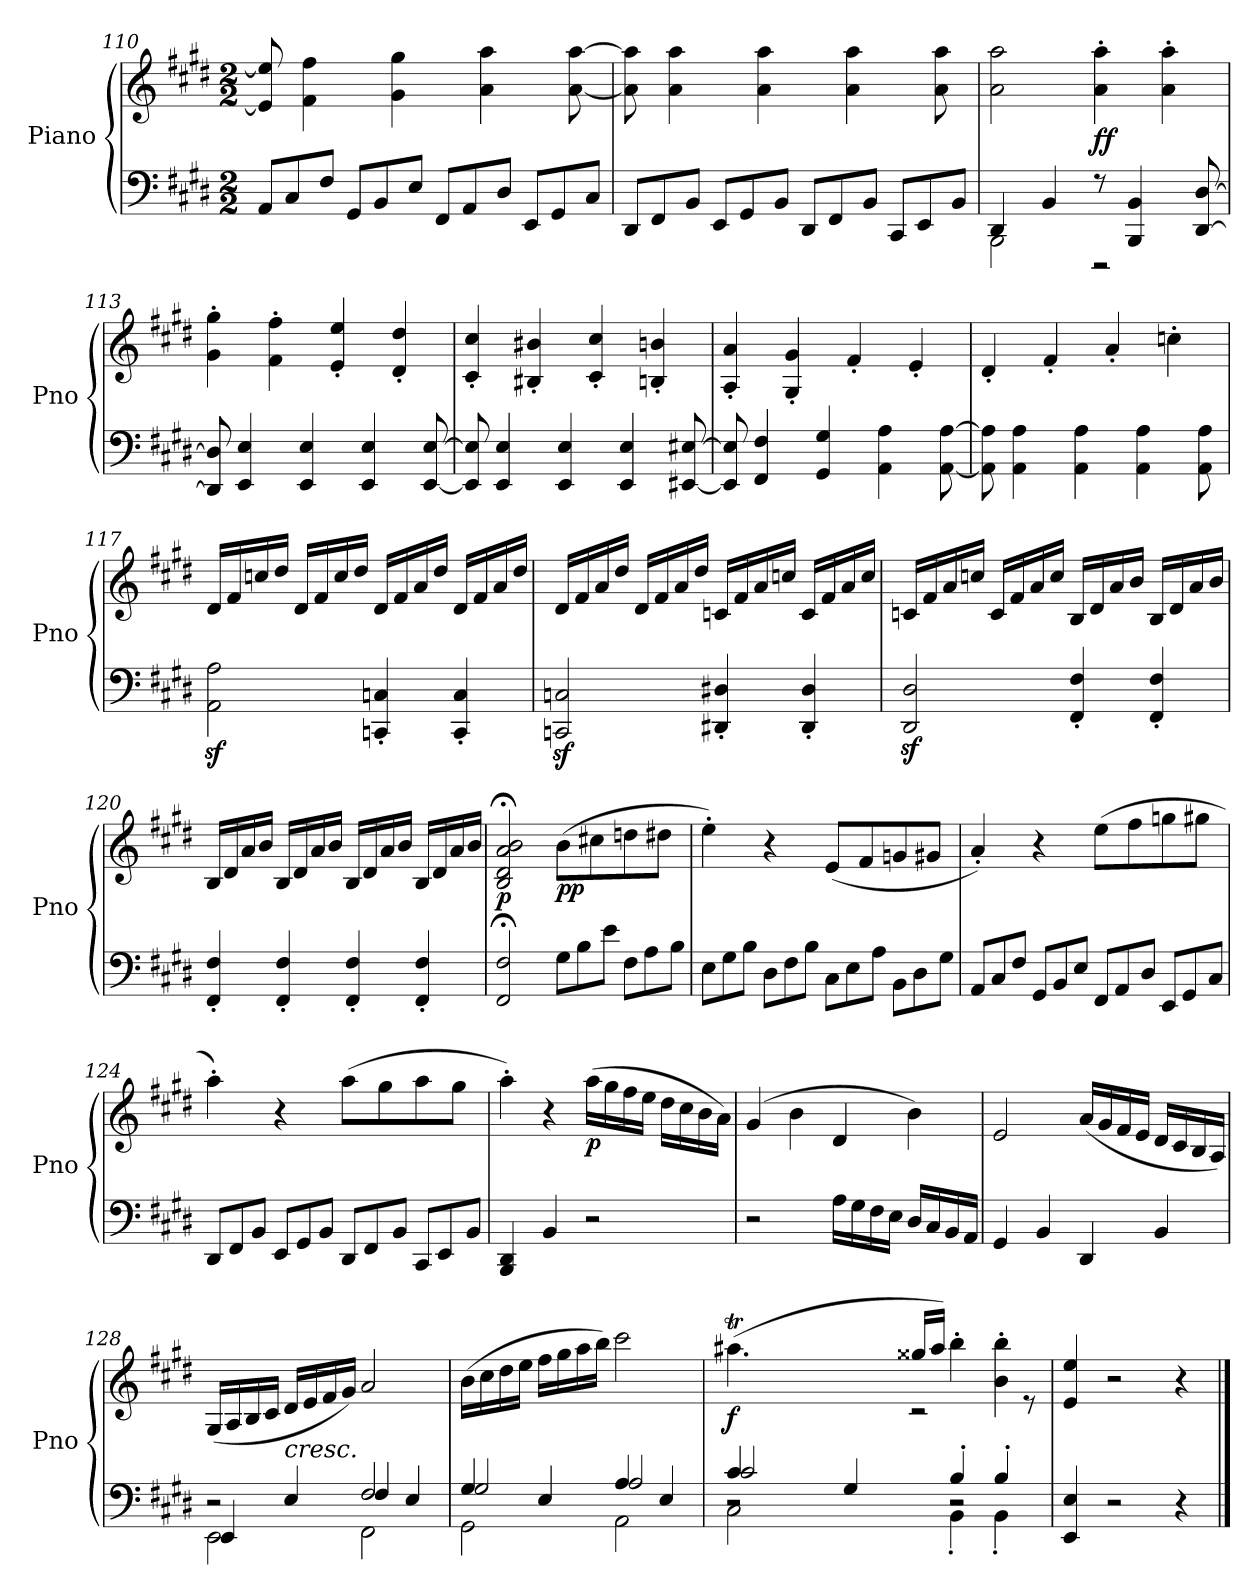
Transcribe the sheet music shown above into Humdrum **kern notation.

**kern	**kern	**dynam
*part1	*part1	*part1
*staff2	*staff1	*staff1/2
*I"Piano	*	*
*I'Pno	*	*
*clefF4	*clefG2	*
*k[f#c#g#d#]	*k[f#c#g#d#]	*
*M2/2	*M2/2	*
*Xtuplet	*	*
=110	=110	=110
12AA/L	8e/] 8ee/]	.
12C#/	.	.
.	4f#\ 4ff#\	.
12F#/J	.	.
12GG#/L	.	.
12BB/	.	.
.	4g#\ 4gg#\	.
12E/J	.	.
12FF#/L	.	.
12AA/	.	.
.	4a\ 4aa\	.
12D#/J	.	.
12EE/L	.	.
12GG#/	.	.
.	[8a\ [8aa\	.
12C#/J	.	.
!!LO:LB:g=z
=111	=111	=111
12DD#/L	8a\] 8aa\]	.
12FF#/	.	.
.	4a\ 4aa\	.
12BB/J	.	.
12EE/L	.	.
12GG#/	.	.
.	4a\ 4aa\	.
12BB/J	.	.
12DD#/L	.	.
12FF#/	.	.
.	4a\ 4aa\	.
12BB/J	.	.
12CC#/L	.	.
12EE/	.	.
.	8a\ 8aa\	.
12BB/J	.	.
=112	=112	=112
*^	*	*
4DD#/	2BBB\	2a\ 2aa\	.
4BB/	.	.	.
!	!	!	!LO:DY:b
8r	2r	4a\' 4aa\'	ff
4BBB/ 4BB/	.	.	.
.	.	4a\' 4aa\'	.
[8DD#/ [8D#/	.	.	.
*v	*v	*	*
=113	=113	=113
8DD#/] 8D#/]	4g#\' 4gg#\'	.
4EE/ 4E/	.	.
.	4f#\' 4ff#\'	.
4EE/ 4E/	.	.
.	4e/' 4ee/'	.
4EE/ 4E/	.	.
.	4d#/' 4dd#/'	.
[8EE/ [8E/	.	.
=114	=114	=114
8EE/] 8E/]	4c#/' 4cc#/'	.
4EE/ 4E/	.	.
.	4B#X/' 4b#X/'	.
4EE/ 4E/	.	.
.	4c#/' 4cc#/'	.
4EE/ 4E/	.	.
.	4Bn/' 4bn/'	.
[8EE#X/ [8E#X/	.	.
!!LO:LB:g=z
=115	=115	=115
8EE#/] 8E#/]	4A/' 4a/'	.
4FF#/ 4F#/	.	.
.	4G#/' 4g#/'	.
4GG#/ 4G#/	.	.
.	4f#'/	.
4AA\ 4A\	.	.
.	4e'/	.
[8AA\ [8A\	.	.
=116	=116	=116
8AA\] 8A\]	4d#'/	.
4AA\ 4A\	.	.
.	4f#'/	.
4AA\ 4A\	.	.
.	4a'/	.
4AA\ 4A\	.	.
.	4ccn'\	.
8AA\ 8A\	.	.
=117	=117	=117
2AA\z> 2A\z>	16d#/LL	.
.	16f#/	.
.	16ccn/	.
.	16dd#/JJ	.
.	16d#/LL	.
.	16f#/	.
.	16cc/	.
.	16dd#/JJ	.
4CCn/' 4Cn/'	16d#/LL	.
.	16f#/	.
.	16a/	.
.	16dd#/JJ	.
4CC/' 4C/'	16d#/LL	.
.	16f#/	.
.	16a/	.
.	16dd#/JJ	.
!!LO:LB:g=z
=118	=118	=118
2CCn/z> 2Cn/z>	16d#/LL	.
.	16f#/	.
.	16a/	.
.	16dd#/JJ	.
.	16d#/LL	.
.	16f#/	.
.	16a/	.
.	16dd#/JJ	.
4DD#X/' 4D#X/'	16cn/LL	.
.	16f#/	.
.	16a/	.
.	16ccn/JJ	.
4DD#/' 4D#/'	16c/LL	.
.	16f#/	.
.	16a/	.
.	16cc/JJ	.
=119	=119	=119
2DD#/z> 2D#/z>	16cn/LL	.
.	16f#/	.
.	16a/	.
.	16ccn/JJ	.
.	16c/LL	.
.	16f#/	.
.	16a/	.
.	16cc/JJ	.
4FF#/' 4F#/'	16B/LL	.
.	16d#/	.
.	16a/	.
.	16b/JJ	.
4FF#/' 4F#/'	16B/LL	.
.	16d#/	.
.	16a/	.
.	16b/JJ	.
!!LO:PB:g=z
=120	=120	=120
!	!	!LO:DY:b
4FF#/' 4F#/'	16B/LL	other-dynamics
.	16d#/	.
.	16a/	.
.	16b/JJ	.
4FF#/' 4F#/'	16B/LL	.
.	16d#/	.
.	16a/	.
.	16b/JJ	.
4FF#/' 4F#/'	16B/LL	.
.	16d#/	.
.	16a/	.
.	16b/JJ	.
4FF#/' 4F#/'	16B/LL	.
.	16d#/	.
.	16a/	.
.	16b/JJ	.
=121	=121	=121
!	!	!LO:DY:b
2FF#/; 2F#/;	2B/;< 2d#/;< 2a/;< 2b/;<	p
!	!	!LO:DY:b
12G#\L	(>8b\L	pp
12B\	.	.
.	8cc#X\	.
12e\J	.	.
12F#\L	8ddn\	.
12A\	.	.
.	8dd#X\J	.
12B\J	.	.
=122	=122	=122
12E\L	4ee'\)	.
12G#\	.	.
12B\J	.	.
12D#\L	4r	.
12F#\	.	.
12B\J	.	.
12C#\L	(<8e/L	.
12E\	.	.
.	8f#/	.
12A\J	.	.
12BB\L	8gn/	.
12D#\	.	.
.	8g#X/J	.
12G#\J	.	.
!!LO:LB:g=z
=123	=123	=123
12AA/L	4a'/)	.
12C#/	.	.
12F#/J	.	.
12GG#/L	4r	.
12BB/	.	.
12E/J	.	.
12FF#/L	(>8ee\L	.
12AA/	.	.
.	8ff#\	.
12D#/J	.	.
12EE/L	8ggn\	.
12GG#/	.	.
.	8gg#X\J	.
12C#/J	.	.
=124	=124	=124
12DD#/L	4aa'\)	.
12FF#/	.	.
12BB/J	.	.
12EE/L	4r	.
12GG#/	.	.
12BB/J	.	.
12DD#/L	(>8aa\L	.
12FF#/	.	.
.	8gg#\	.
12BB/J	.	.
12CC#/L	8aa\	.
12EE/	.	.
.	8gg#\J	.
12BB/J	.	.
=125	=125	=125
4BBB/ 4DD#/	4aa'\)	.
4BB/	4r	.
!	!	!LO:DY:b
2r	(>16aa\LL	p
.	16gg#\	.
.	16ff#\	.
.	16ee\JJ	.
.	16dd#\LL	.
.	16cc#\	.
.	16b\	.
.	16a\JJ)	.
!!LO:LB:g=z
=126	=126	=126
2r	(>4g#/	.
.	4b\	.
16A\LL	4d#/	.
16G#\	.	.
16F#\	.	.
16E\JJ	.	.
16D#/LL	4b\)	.
16C#/	.	.
16BB/	.	.
16AA/JJ	.	.
=127	=127	=127
4GG#/	2e/	.
4BB/	.	.
4DD#/	(<16a/LL	.
.	16g#/	.
.	16f#/	.
.	16e/JJ	.
4BB/	16d#/LL	.
.	16c#/	.
.	16B/	.
.	16A/JJ)	.
=128	=128	=128
*^	*	*
*	*^	*	*
2EE\	4EE/	2r	(<16G#/LL	.
.	.	.	16A/	.
.	.	.	16B/	.
.	.	.	16c#/JJ	.
!	!	!	!LO:TX:b:i:t=cresc.	!
.	4E/	.	16d#/LL	.
.	.	.	16e/	.
.	.	.	16f#/	.
.	.	.	16g#/JJ)	.
2F#/	4F#/	2FF#\	2a/	.
.	4E/	.	.	.
=129	=129	=129	=129	=129
4G#/	2G#/	2GG#\	(>16b\LL	.
.	.	.	16cc#\	.
.	.	.	16dd#\	.
.	.	.	16ee\JJ	.
4E/	.	.	16ff#\LL	.
.	.	.	16gg#\	.
.	.	.	16aa\	.
.	.	.	16bb\JJ)	.
4A/	2A/	2AA\	2ccc#\	.
4E/	.	.	.	.
!!LO:LB:g=z
=130	=130	=130	=130	=130
*	*	*^	*^	*
*	*	*	*	*	*Xtuplet	*
!	!	!	!	!	!	!LO:DY:b
4c#/	2r	2c#/	2C#\	(>4.aa#Xt\	24ryy	f
.	.	.	.	.	24bb!LLyy	.
.	.	.	.	.	24aa#!yy	.
.	.	.	.	.	24bb!yy	.
.	.	.	.	.	24aa#!yy	.
.	.	.	.	.	24bb!JJyy	.
4G#/	.	.	.	.	24aa#!LLyy	.
.	.	.	.	.	24bb!yy	.
.	.	.	.	.	24aa#!JJyy	.
.	.	.	.	16gg##X/LL	2r	.
.	.	.	.	16aa#/JJ)	.	.
4B'/	4BB'\	2r	2r	4bb'\	.	.
4B'/	4BB'\	.	.	4b\' 4bb\'	.	.
.	.	.	.	.	8r	.
*v	*v	*v	*v	*	*	*
*	*v	*v	*
=131	=131	=131
4EE/ 4E/	4e/ 4ee/	.
2r	2r	.
4r	4r	.
==	==	==
*-	*-	*-
